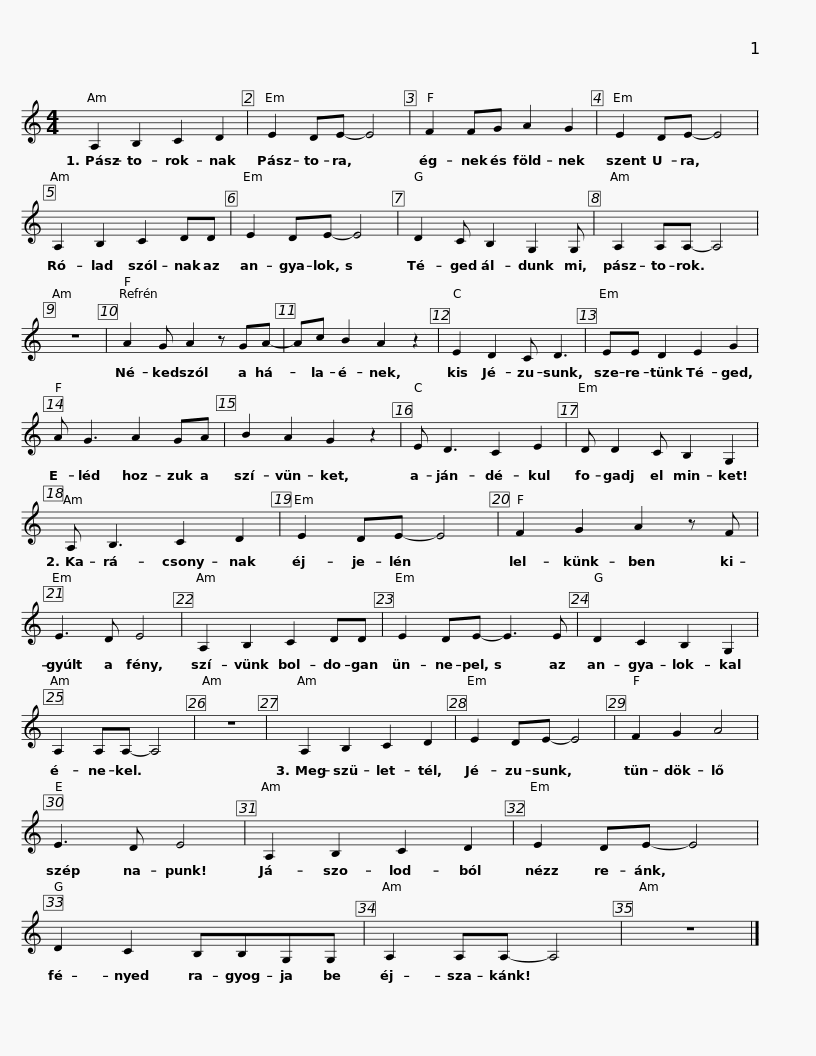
X:1
L:1/8
M:4/4
I:linebreak $
K:C
V:1 treble
V:1
 A,2 B,2 C2 D2 | E2 DE- E4 | F2 FG A2 G2 | E2 DE- E4 | A,2 B,2 C2 DD | %5
 E2 DE- E4 |$ D2 C B,2 G,2 G, | A,2 A,A,- A,4 | z8 | A2 G A2 z GA- | %10
 Ac B2 A2 z2 | E2 D2 C D3 |$ EE D2 E2 G2 | A G3 A2 GA | B2 A2 G2 z2 | %15
 E D3 C2 E2 | D D2 C B,2 G,2 |$ A, B,3 C2 D2 | E2 DE- E4 | F2 G2 A2 z F | %20
 E3 D E4 | A,2 B,2 C2 DD | E2 DE- E3 E |$ D2 C2 B,2 G,2 | A,2 A,A,- A,4 | %25
 z8 | A,2 B,2 C2 D2 | E2 DE- E4 | F2 G2 A4 | E3 D E4 |$ %30
 A,2 B,2 C2 D2 | E2 DE- E4 | D2 C2 B,B,G,G, | A,2 A,A,- A,4 | z8 |] %35
